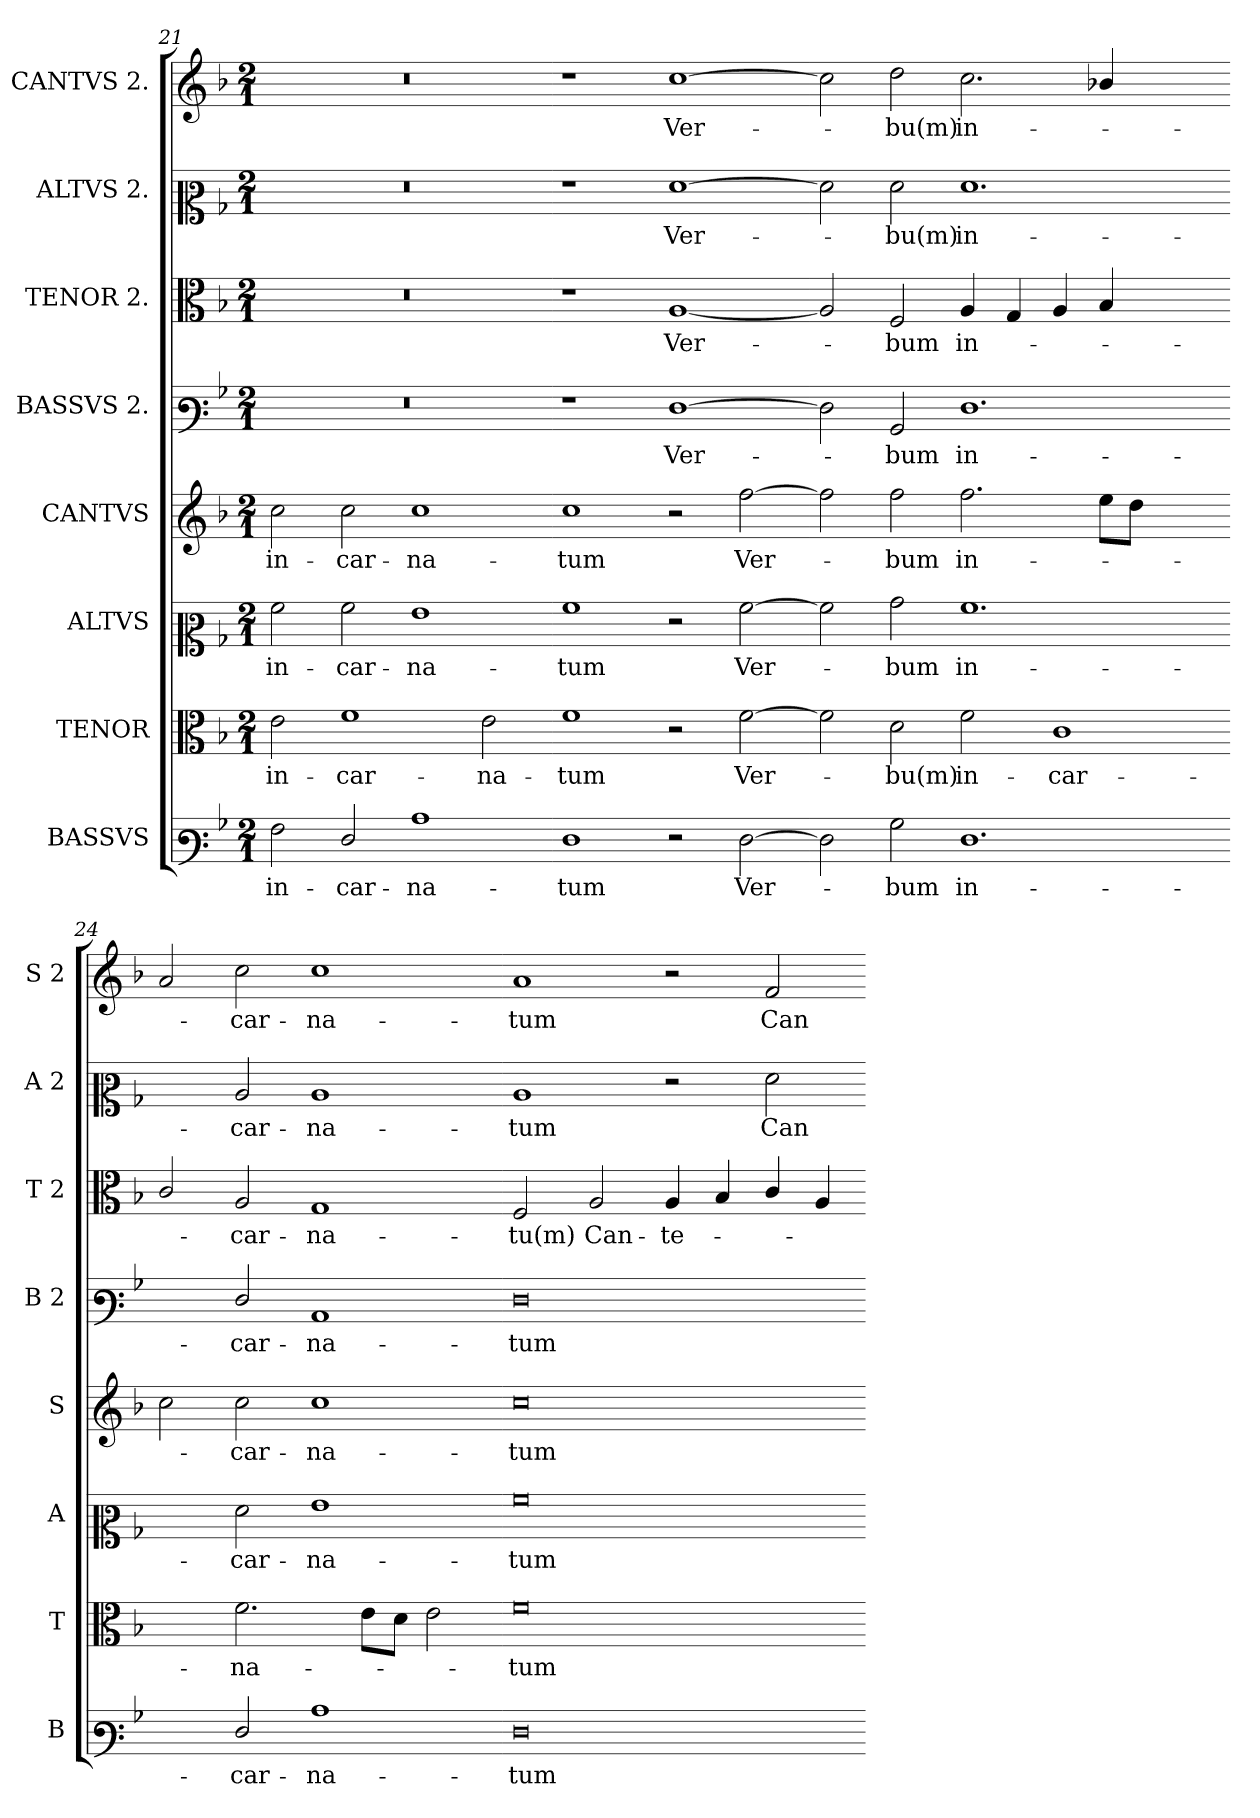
**kern	**text	**kern	**text	**kern	**text	**kern	**text	**kern	**text	**kern	**text	**kern	**text	**kern	**text
*part8	*part8	*part7	*part7	*part6	*part6	*part5	*part5	*part4	*part4	*part3	*part3	*part2	*part2	*part1	*part1
*staff8	*staff8	*staff7	*staff7	*staff6	*staff6	*staff5	*staff5	*staff4	*staff4	*staff3	*staff3	*staff2	*staff2	*staff1	*staff1
*I"BASSVS	*	*I"TENOR	*	*I"ALTVS	*	*I"CANTVS	*	*I"BASSVS 2.	*	*I"TENOR 2.	*	*I"ALTVS 2.	*	*I"CANTVS 2.	*
*I'B	*	*I'T	*	*I'A	*	*I'S	*	*I'B 2	*	*I'T 2	*	*I'A 2	*	*I'S 2	*
*clefF3	*	*clefC3	*	*clefC2	*	*clefG2	*	*clefF3	*	*clefC3	*	*clefC2	*	*clefG2	*
*k[b-]	*	*k[b-]	*	*k[b-]	*	*k[b-]	*	*k[b-]	*	*k[b-]	*	*k[b-]	*	*k[b-]	*
*F:ion	*	*F:ion	*	*F:ion	*	*F:ion	*	*F:ion	*	*F:ion	*	*F:ion	*	*F:ion	*
*M2/1	*	*M2/1	*	*M2/1	*	*M2/1	*	*M2/1	*	*M2/1	*	*M2/1	*	*M2/1	*
=21	=21	=21	=21	=21	=21	=21	=21	=21	=21	=21	=21	=21	=21	=21	=21
2A\	in-	2e\	in-	2a\	in-	2cc\	in-	0r	.	0r	.	0r	.	0r	.
2F/	-car-	1f	-car-	2a\	-car-	2cc\	-car-	.	.	.	.	.	.	.	.
1c	-na-	.	.	1g	-na-	1cc	-na-	.	.	.	.	.	.	.	.
.	.	2e\	-na-	.	.	.	.	.	.	.	.	.	.	.	.
=22-	=22-	=22-	=22-	=22-	=22-	=22-	=22-	=22-	=22-	=22-	=22-	=22-	=22-	=22-	=22-
1F	-tum	1f	-tum	1a	-tum	1cc	-tum	1r	.	1r	.	1r	.	1r	.
!	!	!	!	!	!	!	!	!	!	!	!	!	!LO:LY:i	!	!
2r	.	2r	.	2r	.	2r	.	[1F	Ver-	[1A	Ver-	[1f	Ver-	[1cc	Ver-
!	!LO:LY:i	!	!LO:LY:i	!	!LO:LY:i	!	!LO:LY:i	!	!	!	!	!	!	!	!
[2F\	Ver-	[2f\	Ver-	[2a\	Ver-	[2ff\	Ver-	.	.	.	.	.	.	.	.
=23-	=23-	=23-	=23-	=23-	=23-	=23-	=23-	=23-	=23-	=23-	=23-	=23-	=23-	=23-	=23-
2F\]	.	2f\]	.	2a\]	.	2ff\]	.	2F]	.	2A]	.	2f]	.	2cc]	.
!	!LO:LY:i	!	!LO:LY:i	!	!LO:LY:i	!	!LO:LY:i	!	!	!	!	!	!LO:LY:i	!	!
2B-\	-bum	2d\	-bu(m)	2b-\	-bum	2ff\	-bum	2BB-/	-bum	2F/	-bum	2f\	-bu(m)	2dd\	-bu(m)
!	!LO:LY:i	!	!LO:LY:i	!	!LO:LY:i	!	!LO:LY:i	!	!	!	!	!	!LO:LY:i	!	!
1.F	in-	2f\	in-	1.a	in-	2.ff\	in-	1.F	in-	4A/	in-	1.f	in-	2.cc\	in-
.	.	.	.	.	.	.	.	.	.	4G/	.	.	.	.	.
!	!	!	!LO:LY:i	!	!	!	!	!	!	!	!	!	!	!	!
.	.	1c\	-car-	.	.	.	.	.	.	4A/	.	.	.	.	.
.	.	.	.	.	.	8ee\L	.	.	.	4B-/	.	.	.	4b-X/	.
.	.	.	.	.	.	8dd\J	.	.	.	.	.	.	.	.	.
.	.	.	.	.	.	2ryy	.	.	.	2ryy	.	.	.	2ryy	.
=24-	=24-	=24-	=24-	=24-	=24-	=24-	=24-	=24-	=24-	=24-	=24-	=24-	=24-	=24-	=24-
2ryy	.	2ryy	.	2ryy	.	2cc\	.	2ryy	.	2c/	.	2ryy	.	2a/	.
!	!LO:LY:i	!	!LO:LY:i	!	!LO:LY:i	!	!LO:LY:i	!	!	!	!	!	!LO:LY:i	!	!
2F/	-car-	2.f\	-na-	2f\	-car-	2cc\	-car-	2F/	-car-	2A/	-car-	2c/	-car-	2cc\	-car-
!	!LO:LY:i	!	!	!	!LO:LY:i	!	!LO:LY:i	!	!	!	!	!	!LO:LY:i	!	!
1c	-na-	.	.	1g	-na-	1cc	-na-	1C	-na-	1G	-na-	1c	-na-	1cc	-na-
.	.	8e\L	.	.	.	.	.	.	.	.	.	.	.	.	.
.	.	8d\J	.	.	.	.	.	.	.	.	.	.	.	.	.
.	.	2e\	.	.	.	.	.	.	.	.	.	.	.	.	.
=25-	=25-	=25-	=25-	=25-	=25-	=25-	=25-	=25-	=25-	=25-	=25-	=25-	=25-	=25-	=25-
!	!LO:LY:i	!	!LO:LY:i	!	!LO:LY:i	!	!LO:LY:i	!	!	!	!	!	!LO:LY:i	!	!
0F	-tum	0f	-tum	0a	-tum	0cc	-tum	0F	-tum	2F/	-tu(m)	1c	-tum	1a	-tum
.	.	.	.	.	.	.	.	.	.	2A/	Can-	.	.	.	.
.	.	.	.	.	.	.	.	.	.	4A/	-te-	2r	.	2r	.
.	.	.	.	.	.	.	.	.	.	4B-/	.	.	.	.	.
.	.	.	.	.	.	.	.	.	.	4c/	.	2f\	Can-	2f/	Can-
.	.	.	.	.	.	.	.	.	.	4A/	.	.	.	.	.
=-	=-	=-	=-	=-	=-	=-	=-	=-	=-	=-	=-	=-	=-	=-	=-
*-	*-	*-	*-	*-	*-	*-	*-	*-	*-	*-	*-	*-	*-	*-	*-
